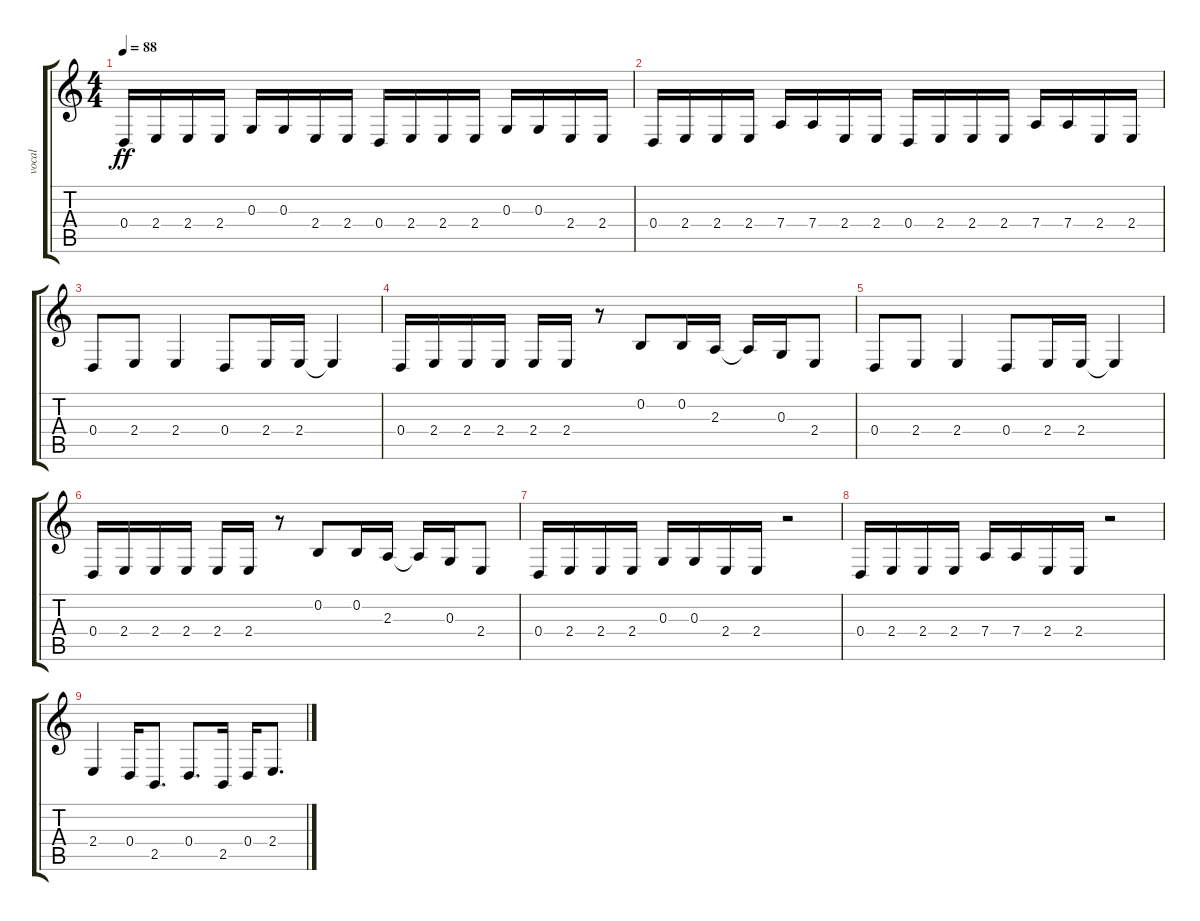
\track ("vocal" "vocal") {instrument synthbrass2}
\staff {score tabs}
\tuning (E4 B3 G3 D3 A2 E2) {hide}
\ts (4 4)
\tempo 88
\clef g2
\ks c
0.4.16{dy ff} 2.4.16 2.4.16 2.4.16 0.3.16 0.3.16 2.4.16 2.4.16 0.4.16 2.4.16 2.4.16 2.4.16 0.3.16 0.3.16 2.4.16 2.4.16 |
0.4.16 2.4.16 2.4.16 2.4.16 7.4.16 7.4.16 2.4.16 2.4.16 0.4.16 2.4.16 2.4.16 2.4.16 7.4.16 7.4.16 2.4.16 2.4.16 |
0.4.8 2.4.8 2.4.4 0.4.8 2.4.16 2.4.16 2.4{t}.4 |
0.4.16 2.4.16 2.4.16 2.4.16 2.4.16 2.4.16 r.8 0.2.8 0.2.16 2.3.16 2.3{t}.16 0.3.16 2.4.8 |
0.4.8 2.4.8 2.4.4 0.4.8 2.4.16 2.4.16 2.4{t}.4 |
0.4.16 2.4.16 2.4.16 2.4.16 2.4.16 2.4.16 r.8 0.2.8 0.2.16 2.3.16 2.3{t}.16 0.3.16 2.4.8 |
0.4.16 2.4.16 2.4.16 2.4.16 0.3.16 0.3.16 2.4.16 2.4.16 r.2 |
0.4.16 2.4.16 2.4.16 2.4.16 7.4.16 7.4.16 2.4.16 2.4.16 r.2 |
2.4.4 0.4.16 2.5.8{d} 0.4.8{d} 2.5.16 0.4.16 2.4.8{d}
